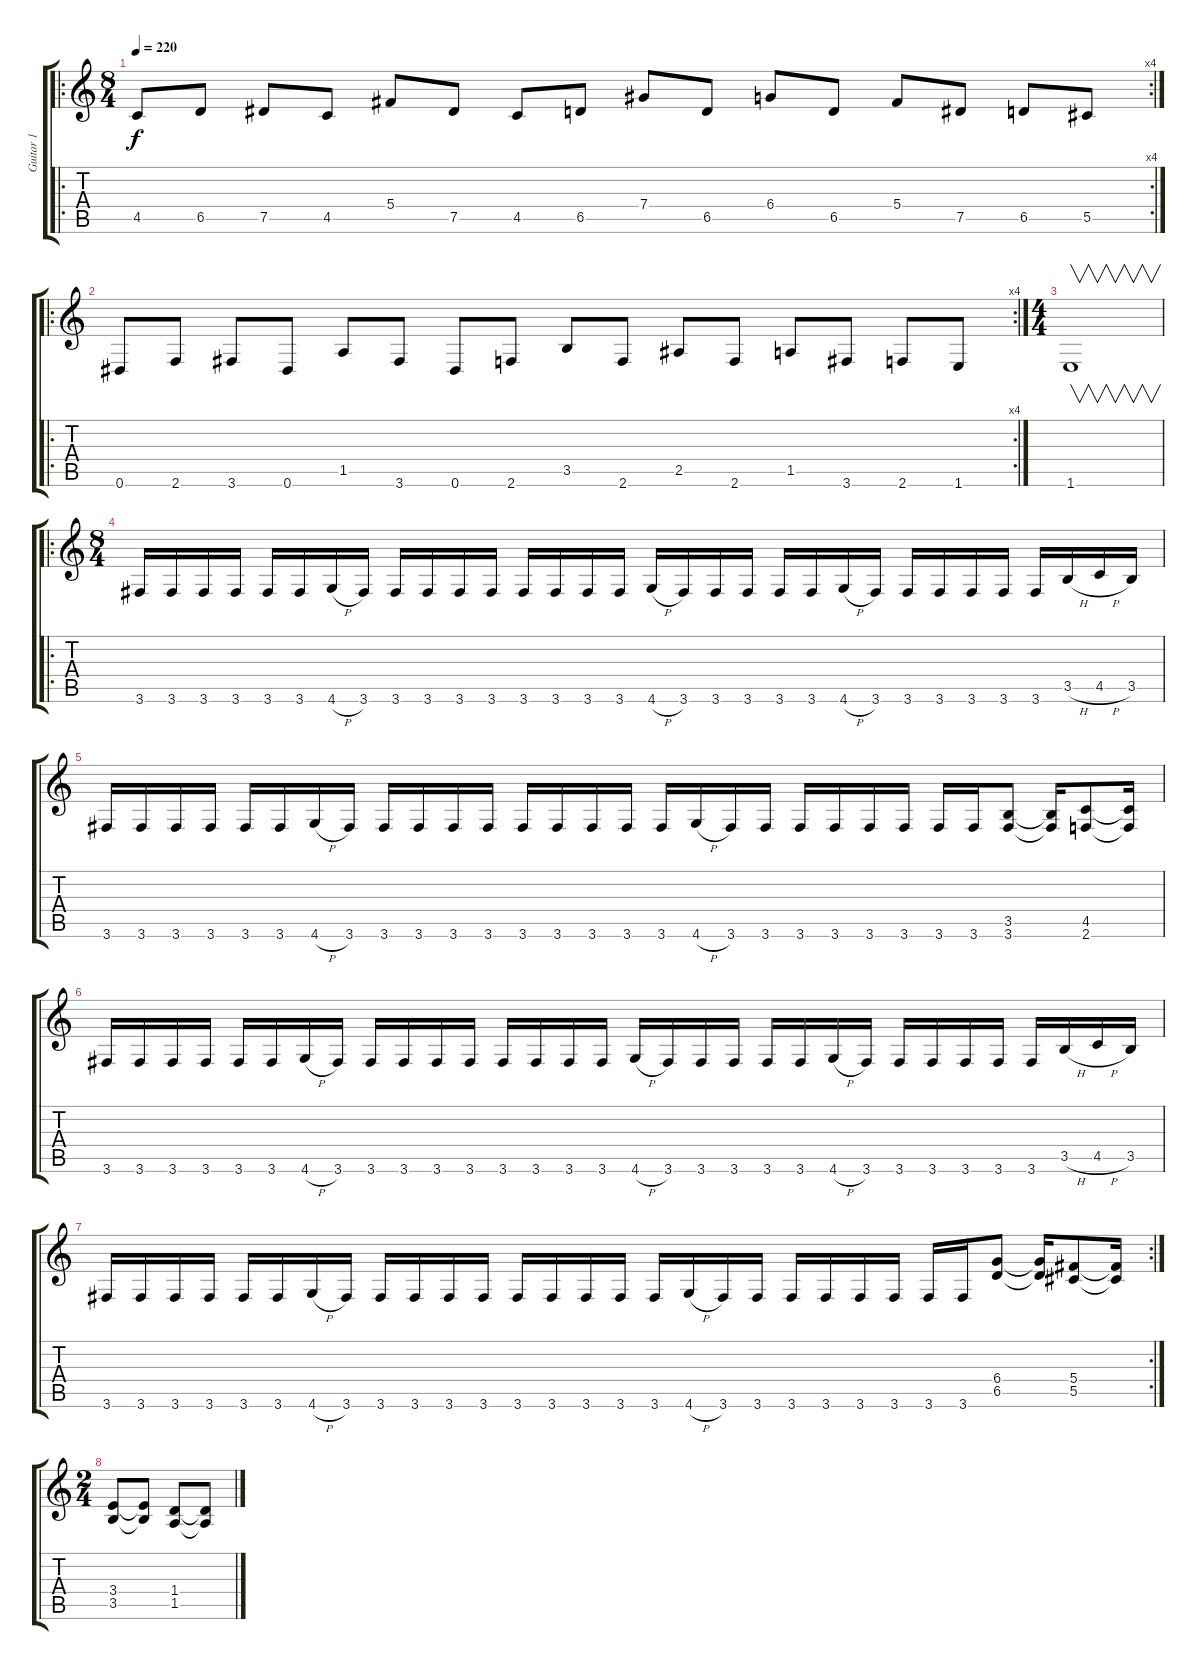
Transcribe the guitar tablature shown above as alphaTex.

\track ("Guitar 1" "Guitar 1") {instrument distortionguitar}
\staff {score tabs}
\tuning (Eb4 Bb3 Gb3 Db3 Ab2 Eb2) {hide}
\ro
\rc 4
\ts (8 4)
\tempo 220
\clef g2
\ks c
4.5.8{dy f instrument distortionguitar} 6.5.8 7.5.8 4.5.8 5.4.8 7.5.8 4.5.8 6.5.8 7.4.8 6.5.8 6.4.8 6.5.8 5.4.8 7.5.8 6.5.8 5.5.8 |
\ro
\rc 4
0.6.8 2.6.8 3.6.8 0.6.8 1.5.8 3.6.8 0.6.8 2.6.8 3.5.8 2.6.8 2.5.8 2.6.8 1.5.8 3.6.8 2.6.8 1.6.8 |
\ts (4 4)
1.6.1{v} |
\ro
\ts (8 4)
3.6.16 3.6.16 3.6.16 3.6.16 3.6.16 3.6.16 4.6{h}.16 3.6.16 3.6.16 3.6.16 3.6.16 3.6.16 3.6.16 3.6.16 3.6.16 3.6.16 4.6{h}.16 3.6.16 3.6.16 3.6.16 3.6.16 3.6.16 4.6{h}.16 3.6.16 3.6.16 3.6.16 3.6.16 3.6.16 3.6.16 3.5{h}.16 4.5{h}.16 3.5.16 |
3.6.16 3.6.16 3.6.16 3.6.16 3.6.16 3.6.16 4.6{h}.16 3.6.16 3.6.16 3.6.16 3.6.16 3.6.16 3.6.16 3.6.16 3.6.16 3.6.16 3.6.16 4.6{h}.16 3.6.16 3.6.16 3.6.16 3.6.16 3.6.16 3.6.16 3.6.16 3.6.16 (3.5 3.6).8 (3.5{t} 3.6{t}).16 (4.5 2.6).8 (4.5{t} 2.6{t}).16 |
3.6.16 3.6.16 3.6.16 3.6.16 3.6.16 3.6.16 4.6{h}.16 3.6.16 3.6.16 3.6.16 3.6.16 3.6.16 3.6.16 3.6.16 3.6.16 3.6.16 4.6{h}.16 3.6.16 3.6.16 3.6.16 3.6.16 3.6.16 4.6{h}.16 3.6.16 3.6.16 3.6.16 3.6.16 3.6.16 3.6.16 3.5{h}.16 4.5{h}.16 3.5.16 |
\rc 2
3.6.16 3.6.16 3.6.16 3.6.16 3.6.16 3.6.16 4.6{h}.16 3.6.16 3.6.16 3.6.16 3.6.16 3.6.16 3.6.16 3.6.16 3.6.16 3.6.16 3.6.16 4.6{h}.16 3.6.16 3.6.16 3.6.16 3.6.16 3.6.16 3.6.16 3.6.16 3.6.16 (6.4 6.5).8 (6.4{t} 6.5{t}).16 (5.4 5.5).8 (5.4{t} 5.5{t}).16 |
\ts (2 4)
(3.4 3.5).8 (3.4{t} 3.5{t}).8 (1.4 1.5).8 (1.4{t} 1.5{t}).8
